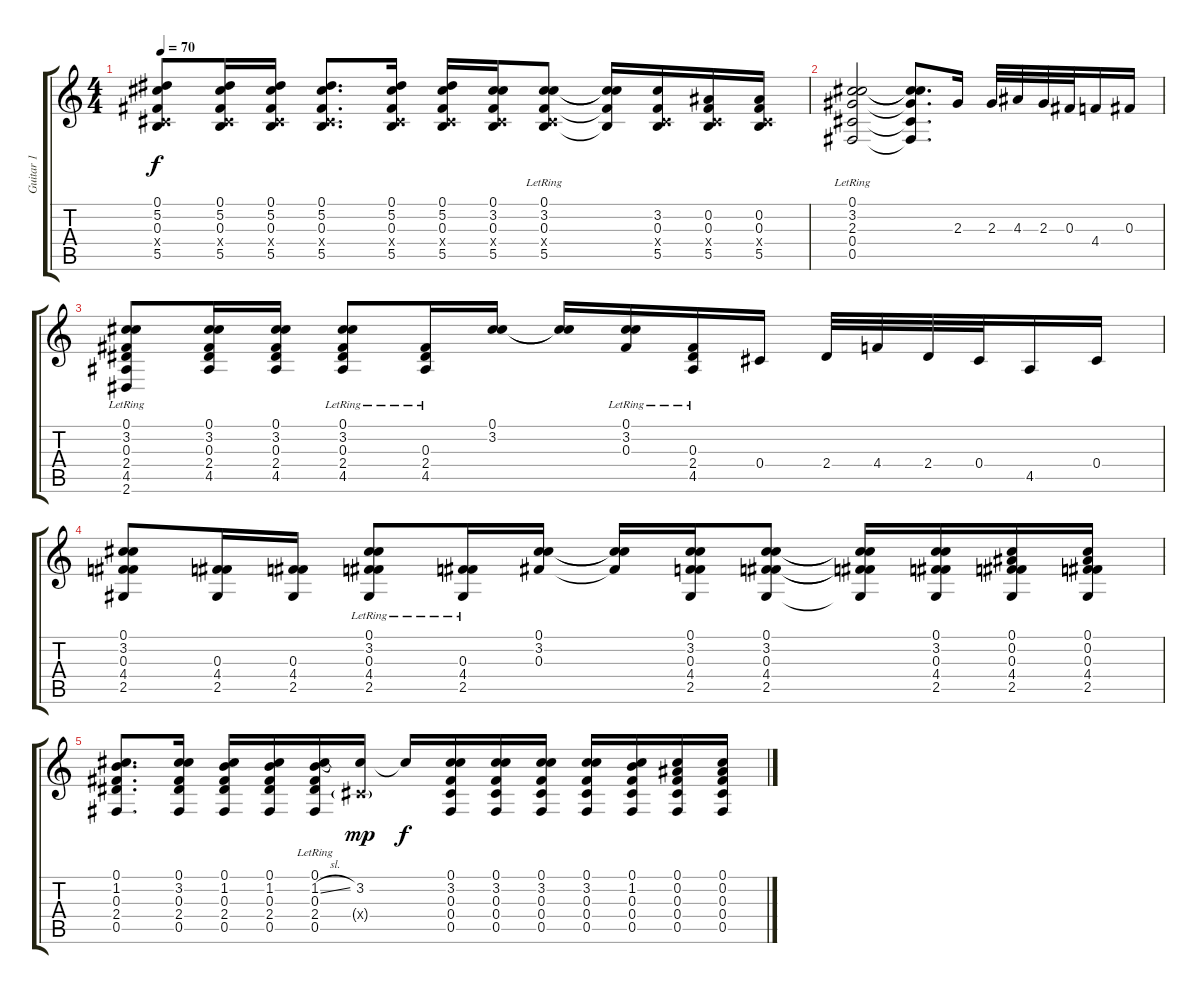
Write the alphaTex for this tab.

\track ("Guitar 1" "Guitar 1") {instrument acousticguitarnylon}
\staff {score tabs}
\tuning (Db4 Bb3 Gb3 Db3 Gb2 Db2) {hide}
\ts (4 4)
\tempo 70
\clef g2
\ks c
(0.1 5.2 0.3 0.4{x} 5.5).8{dy f} (0.1 5.2 0.3 0.4{x} 5.5).16 (0.1 5.2 0.3 0.4{x} 5.5).16 (0.1 5.2 0.3 0.4{x} 5.5).8{d} (0.1 5.2 0.3 0.4{x} 5.5).16 (0.1 5.2 0.3 0.4{x} 5.5).16 (0.1 3.2 0.3 0.4{x} 5.5).16 (0.1{lr} 3.2 0.3 0.4{x} 5.5).8 (0.1{t} 3.2{t} 0.3{t} 5.5{t}).16 (3.2 0.3 0.4{x} 5.5).16 (0.2 0.3 0.4{x} 5.5).16 (0.2 0.3 0.4{x} 5.5).16 |
(0.1{lr} 3.2{lr} 2.3{lr} 0.4{lr} 0.5{lr}).2 (0.1{t} 3.2{t} 2.3{t} 0.4{t} 0.5{t}).8{d} 2.3.16 2.3.32 4.3.32 2.3.32 0.3.32 4.4.16 0.3.16 |
(0.1 3.2 0.3 2.4 4.5 2.6{lr}).8 (0.1 3.2 0.3 2.4 4.5).16 (0.1 3.2 0.3 2.4 4.5).16 (0.1{lr} 3.2{lr} 0.3 2.4 4.5).8 (0.3{lr} 2.4{lr} 4.5{lr}).16 (0.1 3.2).16 (0.1{t} 3.2{t}).16 (0.1{lr} 3.2{lr} 0.3).16 (0.3{lr} 2.4 4.5{lr}).16 0.4.16 2.4.32 4.4.32 2.4.32 0.4.32 4.5.16 0.4.16 |
(0.1 3.2 0.3 4.4 2.5).8 (0.3 4.4 2.5).16 (0.3 4.4 2.5).16 (0.1{lr} 3.2{lr} 0.3 4.4 2.5).8 (0.3 4.4{lr} 2.5{lr}).16 (0.1 3.2 0.3).16 (0.1{t} 3.2{t} 0.3{t}).16 (0.1 3.2 0.3 4.4 2.5).16 (0.1 3.2 0.3 4.4 2.5).8 (0.1{t} 3.2{t} 0.3{t} 4.4{t} 2.5{t}).16 (0.1 3.2 0.3 4.4 2.5).16 (0.1 0.2 0.3 4.4 2.5).16 (0.1 0.2 0.3 4.4 2.5).16 |
(0.1 1.2 0.3 2.4 0.5).8{d} (0.1 3.2 0.3 2.4 0.5).16 (0.1 1.2 0.3 2.4 0.5).16 (0.1 1.2 0.3 2.4 0.5).16 (0.1{lr} 1.2{sl} 0.3{lr} 2.4 0.5{lr}).16 (3.2 0.4{g x}).16{dy mp} 3.2{t}.16{dy f} (0.1 3.2 0.3 0.4 0.5).16 (0.1 3.2 0.3 0.4 0.5).16 (0.1 3.2 0.3 0.4 0.5).16 (0.1 3.2 0.3 0.4 0.5).16 (0.1 1.2 0.3 0.4 0.5).16 (0.1 0.2 0.3 0.4 0.5).16 (0.1 0.2 0.3 0.4 0.5).16
